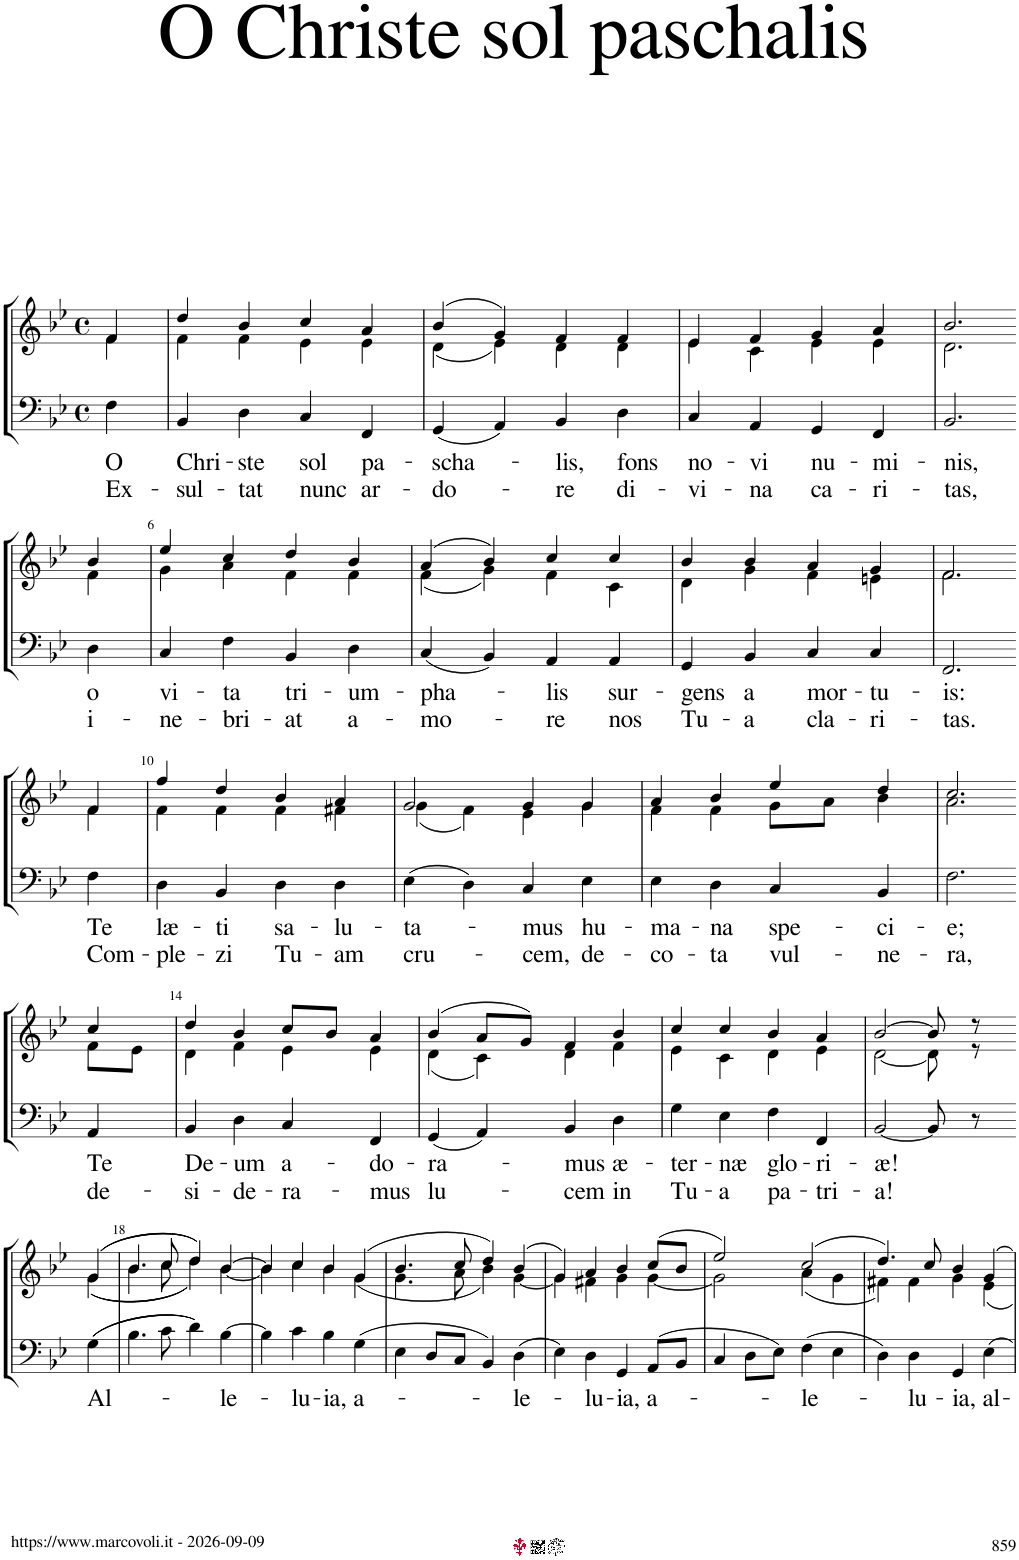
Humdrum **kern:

**kern	**text	**text	**kern
*part2	*part2	*part2	*part1
*staff2	*staff2	*staff2	*staff1
*I"Men	*	*	*I"Women
*clefF4	*	*	*clefG2
*k[b-e-]	*	*	*k[b-e-]
*M4/4	*	*	*M4/4
*met(c)	*	*	*met(c)
=1	=1	=1	=1
!	!LO:LY:b	!LO:LY:b	!
*	*	*	*^
4F\	O	Ex-	4f/	4f\
=2	=2	=2	=2	=2
!	!LO:LY:b	!LO:LY:b	!	!
4BB-/	Chri-	-sul-	4dd/	4f\
!	!LO:LY:b	!LO:LY:b	!	!
4D\	-ste	-tat	4b-/	4f\
!	!LO:LY:b	!LO:LY:b	!	!
4C/	sol	nunc	4cc/	4e-\
!	!LO:LY:b	!LO:LY:b	!	!
4FF/	pa-	ar-	4a/	4e-\
=3	=3	=3	=3	=3
!	!LO:LY:b	!LO:LY:b	!	!
(4GG/	-scha-	-do-	(4b-/	(4d\
4AA/)	.	.	4g/)	4e-\)
!	!LO:LY:b	!LO:LY:b	!	!
4BB-/	-lis,	-re	4f/	4d\
!	!LO:LY:b	!LO:LY:b	!	!
4D\	fons	di-	4f/	4d\
=4	=4	=4	=4	=4
!	!LO:LY:b	!LO:LY:b	!	!
4C/	no-	-vi-	4e-/	4e-\
!	!LO:LY:b	!LO:LY:b	!	!
4AA/	-vi	-na	4f/	4c\
!	!LO:LY:b	!LO:LY:b	!	!
4GG/	nu-	ca-	4g/	4e-\
!	!LO:LY:b	!LO:LY:b	!	!
4FF/	-mi-	-ri-	4a/	4e-\
=5	=5	=5	=5	=5
!	!LO:LY:b	!LO:LY:b	!	!
2.BB-/	-nis,	-tas,	2.b-/	2.d\
!!LO:LB:g=z	!!
=5X1-	=5X1-	=5X1-	=5X1-	=5X1-
!	!LO:LY:b	!LO:LY:b	!	!
4D\	o	i-	4b-/	4f\
=6	=6	=6	=6	=6
!	!LO:LY:b	!LO:LY:b	!	!
4C/	vi-	-ne-	4ee-/	4g\
!	!LO:LY:b	!LO:LY:b	!	!
4F\	-ta	-bri-	4cc/	4a\
!	!LO:LY:b	!LO:LY:b	!	!
4BB-/	tri-	-at	4dd/	4f\
!	!LO:LY:b	!LO:LY:b	!	!
4D\	-um-	a-	4b-/	4f\
=7	=7	=7	=7	=7
!	!LO:LY:b	!LO:LY:b	!	!
(4C/	-pha-	-mo-	(4a/	(4f\
4BB-/)	.	.	4b-/)	4g\)
!	!LO:LY:b	!LO:LY:b	!	!
4AA/	-lis	-re	4cc/	4f\
!	!LO:LY:b	!LO:LY:b	!	!
4AA/	sur-	nos	4cc/	4c\
=8	=8	=8	=8	=8
!	!LO:LY:b	!LO:LY:b	!	!
4GG/	-gens	Tu-	4b-/	4d\
!	!LO:LY:b	!LO:LY:b	!	!
4BB-/	a	-a	4b-/	4g\
!	!LO:LY:b	!LO:LY:b	!	!
4C/	mor-	cla-	4a/	4f\
!	!LO:LY:b	!LO:LY:b	!	!
4C/	-tu-	-ri-	4g/	4en\
=9	=9	=9	=9	=9
!	!LO:LY:b	!LO:LY:b	!	!
2.FF/	-is:	-tas.	2.f/	2.f\
!!LO:LB:g=z	!!
=9X2-	=9X2-	=9X2-	=9X2-	=9X2-
!	!LO:LY:b	!LO:LY:b	!	!
4F\	Te	Com-	4f/	4f\
=10	=10	=10	=10	=10
!	!LO:LY:b	!LO:LY:b	!	!
4D\	læ-	-ple-	4ff/	4f\
!	!LO:LY:b	!LO:LY:b	!	!
4BB-/	-ti	-zi	4dd/	4f\
!	!LO:LY:b	!LO:LY:b	!	!
4D\	sa-	Tu-	4b-/	4f\
!	!LO:LY:b	!LO:LY:b	!	!
4D\	-lu-	-am	4a/	4f#X\
=11	=11	=11	=11	=11
!	!LO:LY:b	!LO:LY:b	!	!
(4E-\	-ta-	cru-	2g/	(4g\
4D\)	.	.	.	4f\)
!	!LO:LY:b	!LO:LY:b	!	!
4C/	-mus	-cem,	4g/	4e-\
!	!LO:LY:b	!LO:LY:b	!	!
4E-\	hu-	de-	4g/	4g\
=12	=12	=12	=12	=12
!	!LO:LY:b	!LO:LY:b	!	!
4E-\	-ma-	-co-	4a/	4f\
!	!LO:LY:b	!LO:LY:b	!	!
4D\	-na	-ta	4b-/	4f\
!	!LO:LY:b	!LO:LY:b	!	!
4C/	spe-	vul-	4ee-/	8g\L
.	.	.	.	8a\J
!	!LO:LY:b	!LO:LY:b	!	!
4BB-/	-ci-	-ne-	4dd/	4b-\
=13	=13	=13	=13	=13
!	!LO:LY:b	!LO:LY:b	!	!
2.F\	-e;	-ra,	2.cc/	2.a\
!!LO:LB:g=z	!!
=13X3-	=13X3-	=13X3-	=13X3-	=13X3-
!	!LO:LY:b	!LO:LY:b	!	!
4AA/	Te	de-	4cc/	8f\L
.	.	.	.	8e-\J
=14	=14	=14	=14	=14
!	!LO:LY:b	!LO:LY:b	!	!
4BB-/	De-	-si-	4dd/	4d\
!	!LO:LY:b	!LO:LY:b	!	!
4D\	-um	-de-	4b-/	4f\
!	!LO:LY:b	!LO:LY:b	!	!
4C/	a-	-ra-	8cc/L	4e-\
.	.	.	8b-/J	.
!	!LO:LY:b	!LO:LY:b	!	!
4FF/	-do-	-mus	4a/	4e-\
=15	=15	=15	=15	=15
!	!LO:LY:b	!LO:LY:b	!	!
(4GG/	-ra-	lu-	(4b-/	(4d\
4AA/)	.	.	8a/L	4c\)
.	.	.	8g/J)	.
!	!LO:LY:b	!LO:LY:b	!	!
4BB-/	-mus	-cem	4f/	4d\
!	!LO:LY:b	!LO:LY:b	!	!
4D\	æ-	in	4b-/	4f\
=16	=16	=16	=16	=16
!	!LO:LY:b	!LO:LY:b	!	!
4G\	-ter-	Tu-	4cc/	4e-\
!	!LO:LY:b	!LO:LY:b	!	!
4E-\	-næ	-a	4cc/	4c\
!	!LO:LY:b	!LO:LY:b	!	!
4F\	glo-	pa-	4b-/	4d\
!	!LO:LY:b	!LO:LY:b	!	!
4FF/	-ri-	-tri-	4a/	4e-\
=17	=17	=17	=17	=17
!	!LO:LY:b	!LO:LY:b	!	!
[2BB-/	-æ!	-a!	[2b-/	[2d\
8BB-/]	.	.	8b-/]	8d\]
8r	.	.	8r	8r
!!LO:LB:g=z	!!
=17X4-	=17X4-	=17X4-	=17X4-	=17X4-
!	!LO:LY:b	!	!	!
((4G\	Al-	.	((4g/	((4g\
=18	=18	=18	=18	=18
4.B-\	.	.	4.b-/	4.b-\
8c\	.	.	8cc/	8cc\
4d\))	.	.	4dd/))	4dd\))
!	!LO:LY:b	!	!	!
[4B-\	-le-	.	[4b-/	[4b-\
=19	=19	=19	=19	=19
4B-\]	.	.	4b-/]	4b-\]
!	!LO:LY:b	!	!	!
4c\	-lu-	.	4cc/	4cc\
!	!LO:LY:b	!	!	!
4B-\	-ia,	.	4b-/	4b-\
!	!LO:LY:b	!	!	!
(4G\	a-	.	(4g/	(4g\
=20	=20	=20	=20	=20
4E-\	.	.	4.b-/	4.g\
8D/L	.	.	.	.
8C/J	.	.	8cc/	8a\
4BB-/)	.	.	4dd/)	4b-\)
!	!LO:LY:b	!	!	!
(4D\	-le-	.	(4b-/	[4g\
=21	=21	=21	=21	=21
4E-\)	.	.	4g/)	4g\]
!	!LO:LY:b	!	!	!
4D\	-lu-	.	4a/	4f#X\
!	!LO:LY:b	!	!	!
4GG/	-ia,	.	4b-/	4g\
!	!LO:LY:b	!	!	!
(8AA/L	a-	.	(8cc/L	[4g\
8BB-/J	.	.	8b-/J	.
=22	=22	=22	=22	=22
4C/	.	.	2ee-/)	2g\]
8D\L	.	.	.	.
8E-\J)	.	.	.	.
!	!LO:LY:b	!	!	!
(4F\	-le-	.	(2cc/	(4a\
4E-\	.	.	.	4g\
=23	=23	=23	=23	=23
4D\)	.	.	4.dd/)	4f#X\)
!	!LO:LY:b	!	!	!
4D\	-lu-	.	.	4f#\
.	.	.	8cc/	.
!	!LO:LY:b	!	!	!
4GG/	-ia,	.	4b-/	4g\
!	!LO:LY:b	!	!	!
4E-\	al-	.	4g/	4e-\
*	*	*	*v	*v
=	=	=	=
*-	*-	*-	*-
